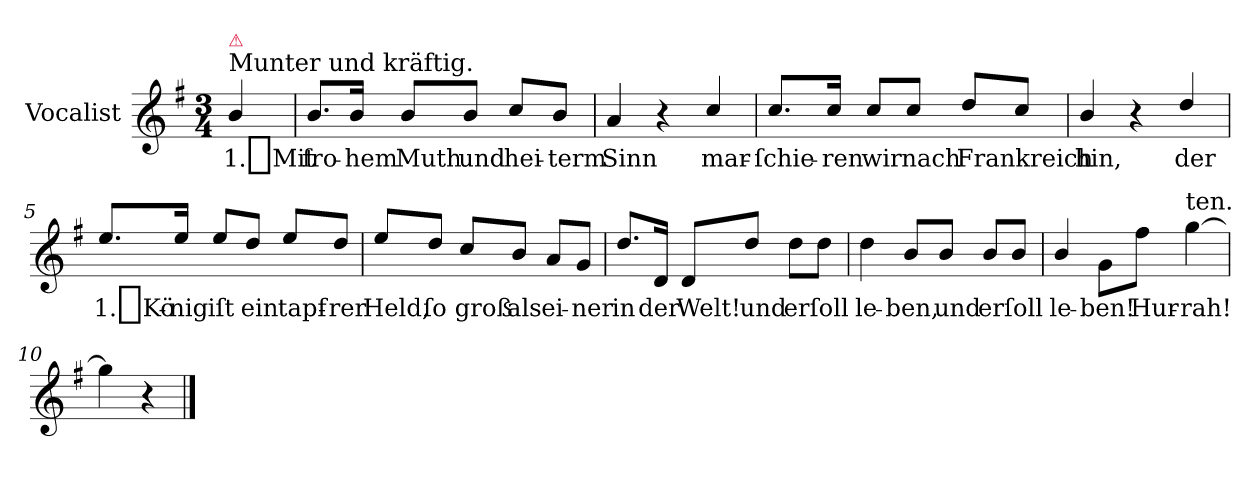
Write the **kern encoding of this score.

**kern	**text
*part1	*part1
*staff1	*staff1
*I"Vocalist	*
*clefG2	*
*k[f#]	*
*G:	*
*M3/4	*
=	=
!LO:TX:a:t=Munter und kräftig.	!
!LO:TX:a:color=crimson:t=⚠	!
4b/	1._Mit
=1	=1
8.b/L	fro-
16b/Jk	-hem
8b/L	Muth
8b/J	und
8cc/L	hei-
8b/J	-term
=2	=2
4a	Sinn
4r	.
4cc/	mar-
=3	=3
8.cc/L	-ſchie-
16cc/Jk	-ren
8cc/L	wir
8cc/J	nach
8dd/L	Frankreich
8cc/J	.
=4	=4
4b/	hin,
4r	.
4dd/	der
=5	=5
8.ee/L	1._Kö-
16ee/Jk	-nig
8ee/L	iſt
8dd/J	ein
8ee/L	tapf-
8dd/J	-rer
=6	=6
8ee/L	Held,
8dd/J	ſo
8cc/L	groß
8b/J	als
8a/L	ei-
8g/J	-ner
=7	=7
8.dd/L	in
16d/Jk	der
8d/L	Welt!
8dd/J	und
8dd\L	er
8dd\J	ſoll
=8	=8
4dd	le-
8b/L	-ben,
8b/J	und
8b/L	er
8b/J	ſoll
=9	=9
4b/	le-
8g\L	-ben!
8ff#\J	Hur-
!LO:TX:a:t=ten.	!
[4gg	-rah!
=10	=10
4gg]	.
4r	.
==	==
*-	*-
